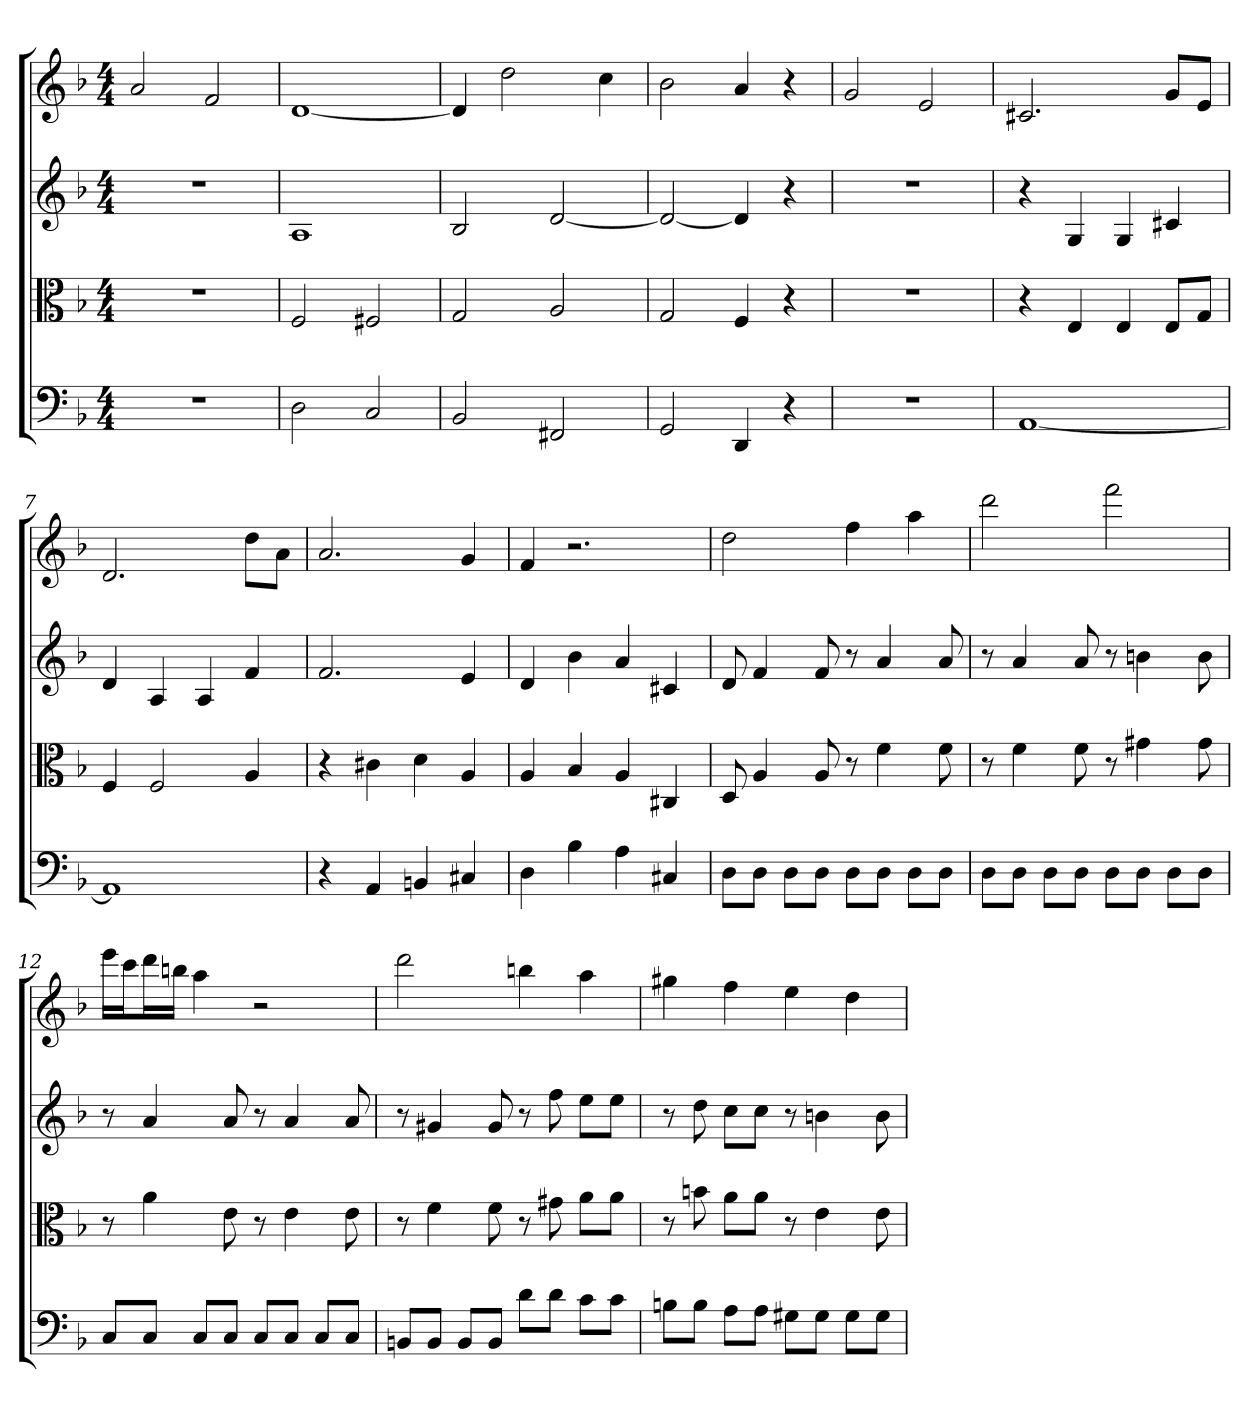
**kern	**kern	**kern	**kern
*part4	*part3	*part2	*part1
*staff4	*staff3	*staff2	*staff1
*clefF4	*clefC3	*clefG2	*clefG2
*k[b-]	*k[b-]	*k[b-]	*k[b-]
*d:	*d:	*d:	*d:
*M4/4	*M4/4	*M4/4	*M4/4
=	=	=	=
1r	1r	1r	2a
.	.	.	2f
=2	=2	=2	=2
2D	2F	1A	[1d
2C	2F#X	.	.
=3	=3	=3	=3
2BB-	2G	2B-	4d]
.	.	.	2dd
2FF#X	2A	[2d	.
.	.	.	4cc
=4	=4	=4	=4
2GG	2G	2d_	2b-
4DD	4F	4d]	4a
4r	4r	4r	4r
=5	=5	=5	=5
1r	1r	1r	2g
.	.	.	2e
=6	=6	=6	=6
[1AA	4r	4r	2.c#X
.	4E	4G	.
.	4E	4G	.
.	8E/L	4c#X	8g/L
.	8G/J	.	8e/J
=7	=7	=7	=7
1AA]	4F	4d	2.d
.	2F	4A	.
.	.	4A	.
.	4A	4f	8dd\L
.	.	.	8a\J
=8	=8	=8	=8
4r	4r	2.f	2.a
4AA	4c#X	.	.
4BBn	4d	.	.
4C#X	4A	4e	4g
=9	=9	=9	=9
4D	4A	4d	4f
4B-	4B-	4b-	2.r
4A	4A	4a	.
4C#X	4C#X	4c#X	.
=10	=10	=10	=10
8D\L	8D	8d	2dd
8D\J	4A	4f	.
8D\L	.	.	.
8D\J	8A	8f	.
8D\L	8r	8r	4ff
8D\J	4f	4a	.
8D\L	.	.	4aa
8D\J	8f	8a	.
=11	=11	=11	=11
8D\L	8r	8r	2ddd
8D\J	4f	4a	.
8D\L	.	.	.
8D\J	8f	8a	.
8D\L	8r	8r	2fff
8D\J	4g#X	4bn	.
8D\L	.	.	.
8D\J	8g#	8b	.
=12	=12	=12	=12
8C/L	8r	8r	16eee\LL
.	.	.	16ccc\J
8C/J	4a	4a	16ddd\L
.	.	.	16bbn\JJ
8C/L	.	.	4aa
8C/J	8e	8a	.
8C/L	8r	8r	2r
8C/J	4e	4a	.
8C/L	.	.	.
8C/J	8e	8a	.
=13	=13	=13	=13
8BBn/L	8r	8r	2ddd
8BB/J	4f	4g#X	.
8BB/L	.	.	.
8BB/J	8f	8g#	.
8d\L	8r	8r	4bbn
8d\J	8g#X	8ff	.
8c\L	8a\L	8ee\L	4aa
8c\J	8a\J	8ee\J	.
=14	=14	=14	=14
8Bn\L	8r	8r	4gg#X
8B\J	8bn	8dd	.
8A\L	8a\L	8cc\L	4ff
8A\J	8a\J	8cc\J	.
8G#X\L	8r	8r	4ee
8G#\J	4e	4bn	.
8G#\L	.	.	4dd
8G#\J	8e	8b	.
=	=	=	=
*-	*-	*-	*-
